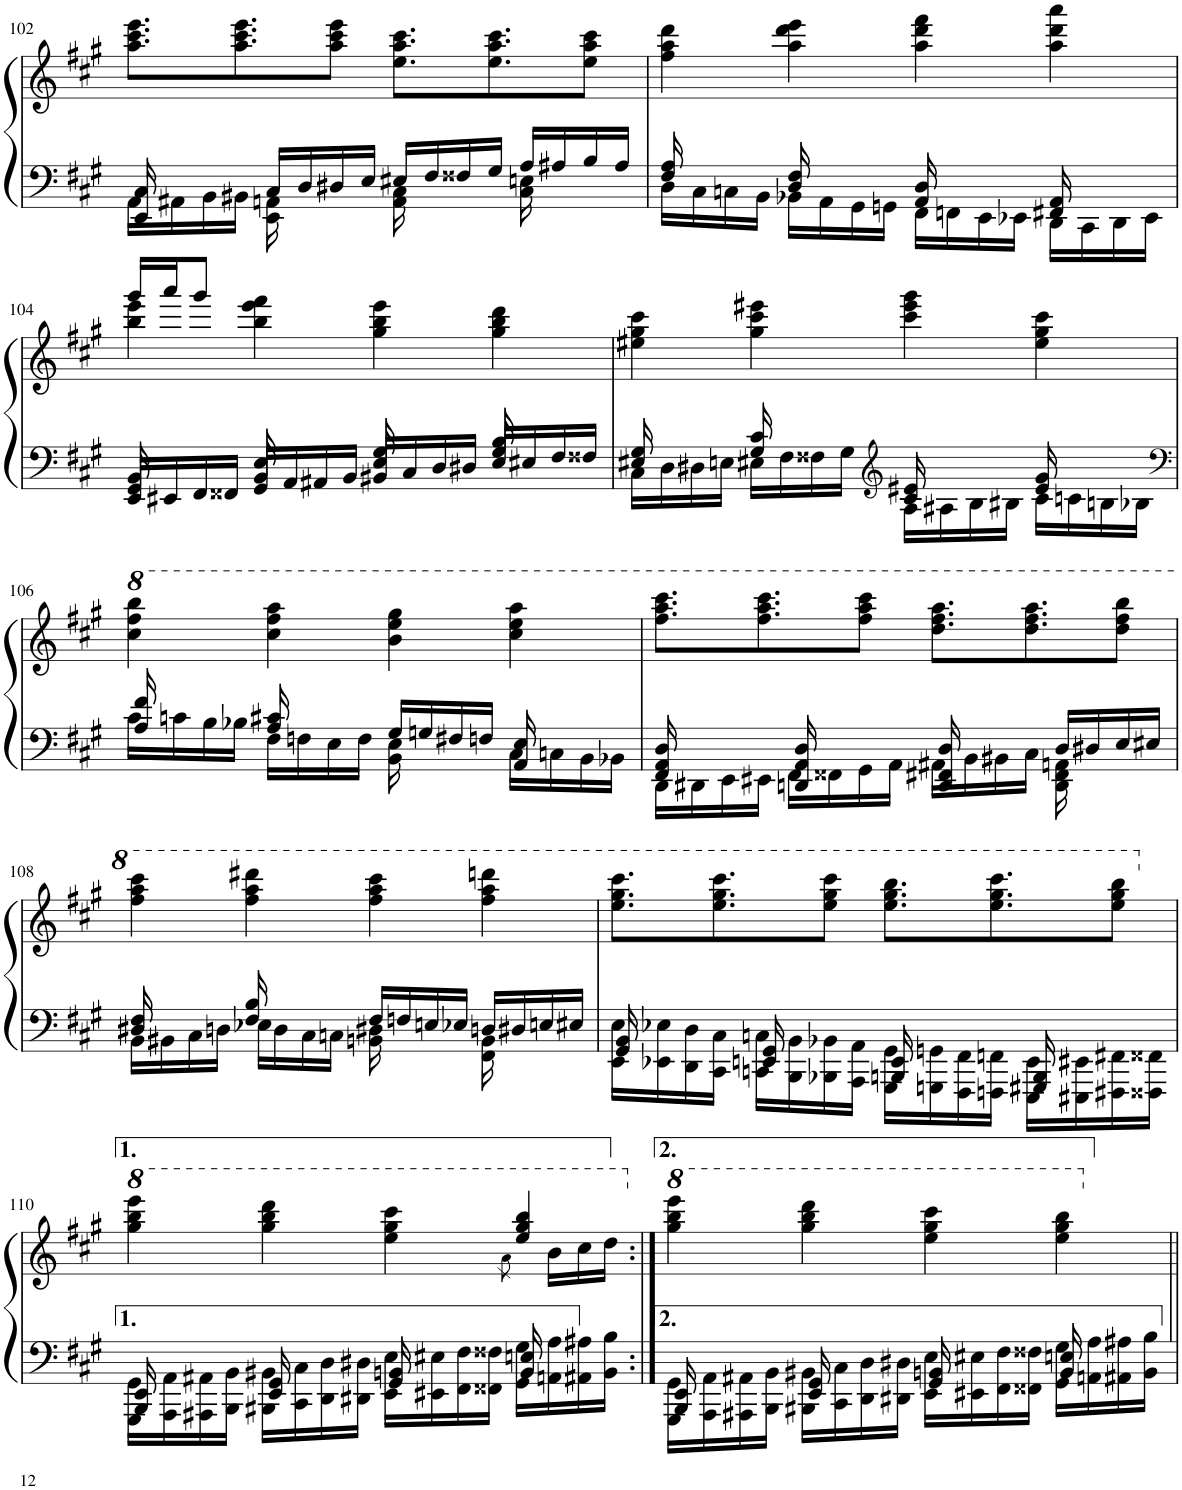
**kern	**kern
*part1	*part1
*staff2	*staff1
*I"Piano	*
*I'Pno.	*
!!LO:PB:g=z
*clefF4	*clefG2
*k[f#c#g#]	*k[f#c#g#]
*M4/4	*M4/4
=102	=102
*^	*
16AA\LL	16EE/ 16C#/	8.aa\ 8.ccc#\ 8.eee\L
16AA#X\	8.ryy	.
16BB\	.	.
16BB#X\JJ	.	8.aa\ 8.ccc#\ 8.eee\
16C#/LL	16EE\ 16AAn\	.
16D/	8.ryy	.
16D#X/	.	8aa\ 8ccc#\ 8eee\J
16E/JJ	.	.
16E#X/LL	16AA\ 16C#\	8.ee\ 8.aa\ 8.ccc#\L
16F#/	8.ryy	.
16F##X/	.	.
16G#/JJ	.	8.ee\ 8.aa\ 8.ccc#\
16A/LL	16C#\ 16En\	.
16A#X/	8.ryy	.
16B/	.	8ee\ 8aa\ 8ccc#\J
16A#/JJ	.	.
=103	=103	=103
16D\LL	16F#/ 16A/	4ff#\ 4aa\ 4ddd\
16C#\	8.ryy	.
16Cn\	.	.
16BB\JJ	.	.
16BB-X\LL	16D/ 16F#/	4aa\ 4ddd\ 4eee\
16AA\	8.ryy	.
16GG#\	.	.
16GGn\JJ	.	.
16FF#\LL	16AA/ 16D/	4aa\ 4ddd\ 4fff#\
16FFn\	8.ryy	.
16EE\	.	.
16EE-X\JJ	.	.
16DD\LL	16FF#X/ 16AA/	4aa\ 4ddd\ 4aaa\
16CC#\	8.ryy	.
16DD\	.	.
16EE-\JJ	.	.
!!LO:LB:g=z
=104	=104	=104
*	*	*^
16EE/LL	16GG#/ 16BB/	16ggg#/LL	4bb\ 4eee\
16EE#X/	8.ryy	16aaa/J	.
16FF#/	.	8ggg#/J	.
16FF##X/JJ	.	.	.
16GG#/LL	16BB/ 16E/	4bb\ 4eee\ 4fff#\	2.ryy
16AA/	8.ryy	.	.
16AA#X/	.	.	.
16BB/JJ	.	.	.
16BB#X/LL	16E/ 16G#/	4gg#\ 4bb\ 4eee\	.
16C#/	8.ryy	.	.
16D/	.	.	.
16D#X/JJ	.	.	.
16E/LL	16G#/ 16B/	4gg#\ 4bb\ 4ddd\	.
16E#X/	8.ryy	.	.
16F#/	.	.	.
16F##X/JJ	.	.	.
*	*	*v	*v
=105	=105	=105
16C#\LL	16E#X/ 16G#/	4ee#X\ 4gg#\ 4ccc#\
16D\	8.ryy	.
16D#X\	.	.
16En\JJ	.	.
16E#X\LL	16G#/ 16c#/	4gg#\ 4ccc#\ 4eee#X\
16F#\	8.ryy	.
16F##X\	.	.
16G#\JJ	.	.
*clefG2	*	*
16A\LL	16c#/ 16e#X/	4ccc#\ 4eee#\ 4ggg#\
16A#X\	8.ryy	.
16B\	.	.
16B#X\JJ	.	.
16c#\LL	16e#/ 16g#/	4ee#\ 4gg#\ 4ccc#\
16cn\	8.ryy	.
16Bn\	.	.
16B-X\JJ	.	.
!!LO:LB:g=z
=106	=106	=106
*clefF4	*	*
*	*	*8va
16c#\LL	16A/ 16f#/	4ccc#\ 4fff#\ 4bbb\
16cn\	8.ryy	.
16B\	.	.
16B-X\JJ	.	.
16F#\LL	16A/ 16c#X/	4ccc#\ 4fff#\ 4aaa\
16Fn\	8.ryy	.
16E\	.	.
16F\JJ	.	.
16G#/LL	16BB\ 16E\	4bb\ 4eee\ 4ggg#\
16Gn/	8.ryy	.
16F#X/	.	.
16Fn/JJ	.	.
16C#\LL	16AA/ 16E/	4ccc#\ 4eee\ 4aaa\
16Cn\	8.ryy	.
16BB\	.	.
16BB-X\JJ	.	.
=107	=107	=107
16DD\LL	16FF#/ 16AA/ 16D/	8.fff#\ 8.aaa\ 8.cccc#\L
16DD#X\	8.ryy	.
16EE\	.	.
16EE#X\JJ	.	8.fff#\ 8.aaa\ 8.cccc#\
16FF#\LL	16DDn/ 16AA/ 16D/	.
16FF##X\	8.ryy	.
16GG#\	.	8fff#\ 8aaa\ 8cccc#\J
16AA\JJ	.	.
16AA#X\LL	16DD/ 16FF#X/ 16D/	8.ddd\ 8.fff#\ 8.aaa\L
16BB\	8.ryy	.
16BB#X\	.	.
16C#\JJ	.	8.ddd\ 8.fff#\ 8.aaa\
16D/LL	16DD\ 16FF#\ 16AAn\	.
16D#X/	8.ryy	.
16E/	.	8ddd\ 8fff#\ 8bbb\J
16E#X/JJ	.	.
!!LO:LB:g=z
=108	=108	=108
16BB\LL	16D#X/ 16F#/	4fff#\ 4aaa\ 4cccc#\
16BB#X\	8.ryy	.
16C#\	.	.
16Dn\JJ	.	.
16E-X\LL	16F#/ 16B/	4fff#\ 4aaa\ 4dddd#X\
16D\	8.ryy	.
16C#\	.	.
16Cn\JJ	.	.
16F#/LL	16BBn\ 16D#X\	4fff#\ 4aaa\ 4cccc#\
16Fn/	8.ryy	.
16En/	.	.
16E-X/JJ	.	.
16Dn/LL	16FF#\ 16BB\	4fff#\ 4aaa\ 4ddddn\
16D#X/	8.ryy	.
16En/	.	.
16E#X/JJ	.	.
=109	=109	=109
16EE\ 16E\LL	16GG#/ 16BB/	8.eee\ 8.ggg#\ 8.cccc#\L
16EE-X\ 16E-X\	8.ryy	.
16DD\ 16D\	.	.
16CC#\ 16C#\JJ	.	8.eee\ 8.ggg#\ 8.cccc#\
16CCn\ 16Cn\LL	16EEn/ 16GG#/	.
16BBB\ 16BB\	8.ryy	.
16BBB-X\ 16BB-X\	.	8eee\ 8ggg#\ 8cccc#\J
16AAA\ 16AA\JJ	.	.
16GGG#\ 16GG#\LL	16BBBn/ 16EE/	8.eee\ 8.ggg#\ 8.bbb\L
16GGGn\ 16GGn\	8.ryy	.
16FFF#\ 16FF#\	.	.
16FFFn\ 16FFn\JJ	.	8.eee\ 8.ggg#\ 8.cccc#\
16EEE\ 16EE\LL	16GGG#X/ 16BBB/	.
16EEE#X\ 16EE#X\	8.ryy	.
16FFF#X\ 16FF#X\	.	8eee\ 8ggg#\ 8bbb\J
16FFF##X\ 16FF##X\JJ	.	.
!!LO:LB:g=z
=110	=110	=110
*	*	*X8va
*	*	*8va
*	*	*^
16GGG#\ 16GG#\LL	16BBB/ 16EE/	4ggg#\ 4bbb\ 4eeee\	16ryy
*	*	*v	*v
16AAA\ 16AA\	8.ryy	.
16AAA#X\ 16AA#X\	.	.
16BBB\ 16BB\JJ	.	.
16BBB#X\ 16BB#X\LL	16EE/ 16GG#/	4ggg#\ 4bbb\ 4dddd\
16CC#\ 16C#\	8.ryy	.
16DD\ 16D\	.	.
16DD#X\ 16D#X\JJ	.	.
16EE\ 16E\LL	16GG#/ 16BBn/	4eee\ 4ggg#\ 4cccc#\
16EE#X\ 16E#X\	8.ryy	.
16FF#\ 16F#\	.	.
16FF##X\ 16F##X\JJ	.	.
.	.	8qaa\
16GG#\ 16G#\LL	16BB/ 16En/	4eee/ 4ggg#/ 4bbb/
*	*	*^
16AAn\ 16A\	8.ryy	.	16bb\LL
16AA#X\ 16A#X\	.	.	16ccc#\
16BB\ 16B\JJ	.	.	16ddd\JJ
*	*	*v	*v
=111:|!	=111:|!	=111:|!
*	*	*X8va
*	*	*8va
16GGG#\ 16GG#\LL	16BBB/ 16EE/	4ggg#\ 4bbb\ 4eeee\
16AAA\ 16AA\	8.ryy	.
16AAA#X\ 16AA#X\	.	.
16BBB\ 16BB\JJ	.	.
16BBB#X\ 16BB#X\LL	16EE/ 16GG#/	4ggg#\ 4bbb\ 4dddd\
16CC#\ 16C#\	8.ryy	.
16DD\ 16D\	.	.
16DD#X\ 16D#X\JJ	.	.
16EE\ 16E\LL	16GG#/ 16BBn/	4eee\ 4ggg#\ 4cccc#\
16EE#X\ 16E#X\	8.ryy	.
16FF#\ 16F#\	.	.
16FF##X\ 16F##X\JJ	.	.
16GG#\ 16G#\LL	16BB/ 16En/	4eee\ 4ggg#\ 4bbb\
16AAn\ 16A\	8.ryy	.
16AA#X\ 16A#X\	.	.
16BB\ 16B\JJ	.	.
*v	*v	*
*	*X8va
=||	=||
*-	*-
